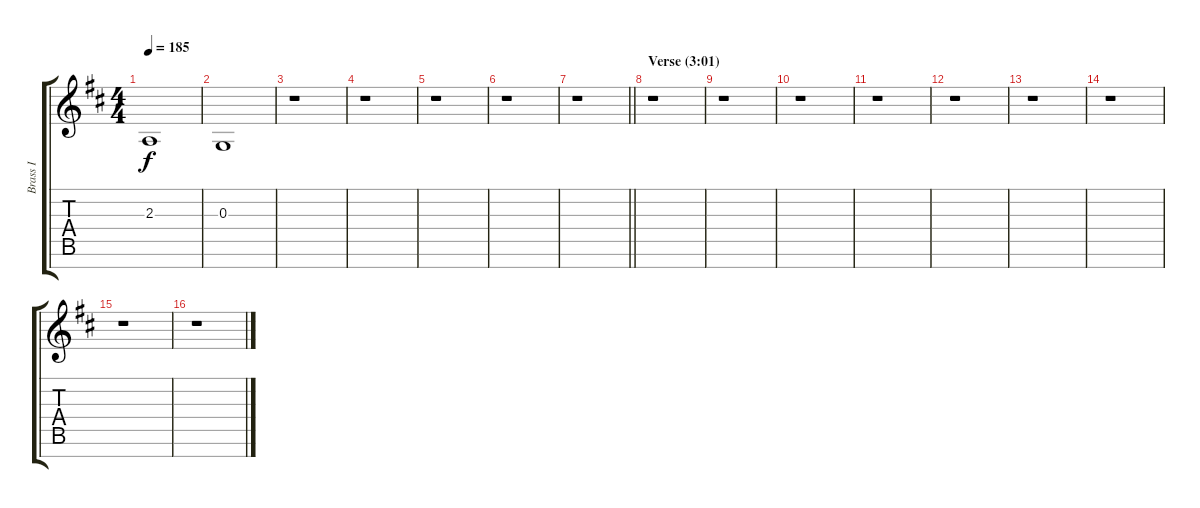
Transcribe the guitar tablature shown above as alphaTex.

\track ("Brass I" "Brass I") {instrument trombone}
\staff {score tabs}
\tuning (E4 B3 G3 D3 A2 E2 B1) {hide}
\ts (4 4)
\tempo 185
\clef g2
\ks bminor
2.3{t}.1{dy f volume 0} |
0.3.1 |
r.1 |
r.1 |
r.1 |
r.1 |
\barLineRight lightlight
r.1 |
\section ("" "Verse (3:01)")
r.1 |
r.1 |
r.1 |
r.1 |
r.1 |
r.1 |
r.1 |
r.1 |
r.1
